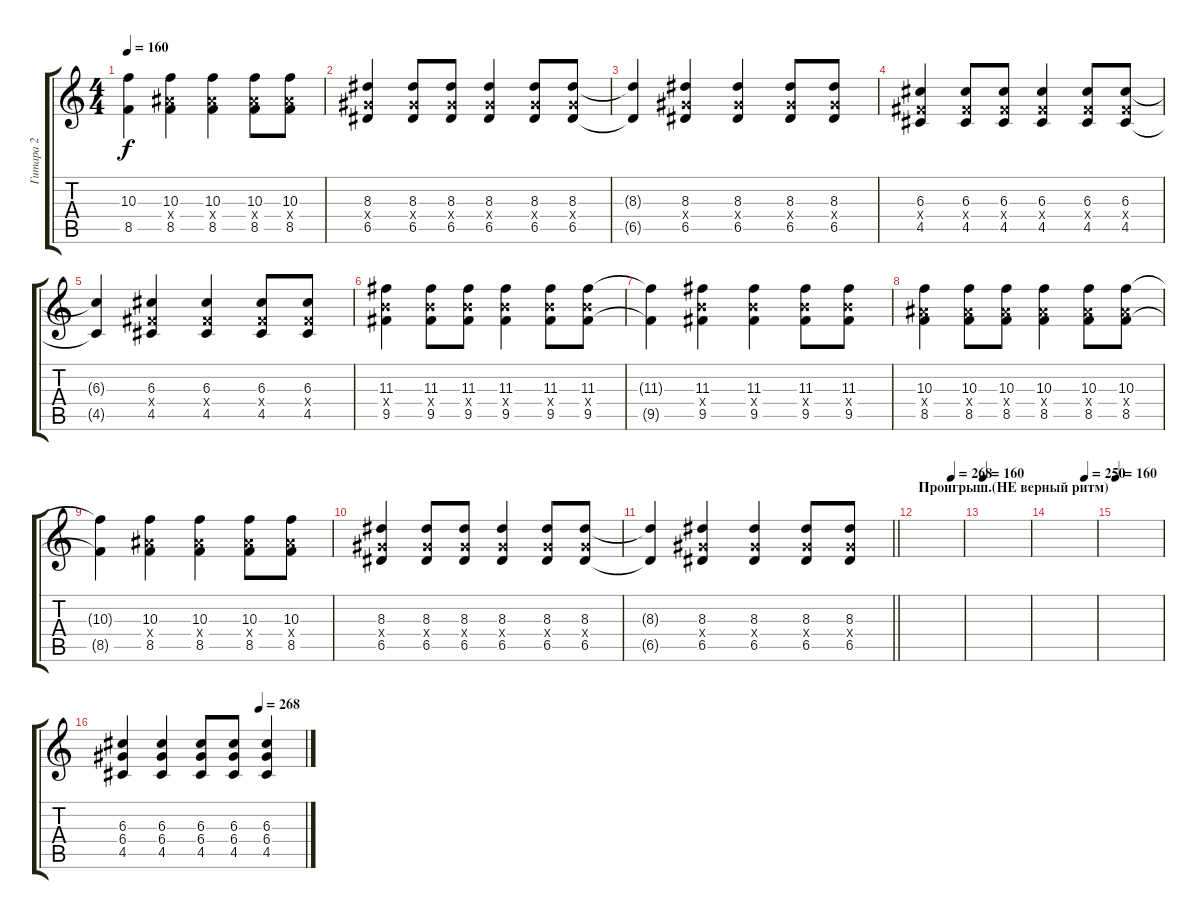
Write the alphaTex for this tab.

\track ("Гитара 2" "Гитара 2") {instrument distortionguitar}
\staff {score tabs}
\tuning (E4 B3 G3 D3 A2 E2) {hide}
\ts (4 4)
\tempo 160
\clef g2
\ks c
(10.3{t} 8.5{t}).4{dy f} (10.3 8.4{x} 8.5).4 (10.3 8.4{x} 8.5).4 (10.3 8.4{x} 8.5).8 (10.3 8.4{x} 8.5).8 |
(8.3 6.4{x} 6.5).4 (8.3 6.4{x} 6.5).8 (8.3 6.4{x} 6.5).8 (8.3 6.4{x} 6.5).4 (8.3 6.4{x} 6.5).8 (8.3 6.4{x} 6.5).8 |
(8.3{t} 6.5{t}).4 (8.3 6.4{x} 6.5).4 (8.3 6.4{x} 6.5).4 (8.3 6.4{x} 6.5).8 (8.3 6.4{x} 6.5).8 |
(6.3 4.4{x} 4.5).4 (6.3 4.4{x} 4.5).8 (6.3 4.4{x} 4.5).8 (6.3 4.4{x} 4.5).4 (6.3 4.4{x} 4.5).8 (6.3 4.4{x} 4.5).8 |
(6.3{t} 4.5{t}).4 (6.3 4.4{x} 4.5).4 (6.3 4.4{x} 4.5).4 (6.3 4.4{x} 4.5).8 (6.3 4.4{x} 4.5).8 |
(11.3 9.4{x} 9.5).4 (11.3 9.4{x} 9.5).8 (11.3 9.4{x} 9.5).8 (11.3 9.4{x} 9.5).4 (11.3 9.4{x} 9.5).8 (11.3 9.4{x} 9.5).8 |
(11.3{t} 9.5{t}).4 (11.3 9.4{x} 9.5).4 (11.3 9.4{x} 9.5).4 (11.3 9.4{x} 9.5).8 (11.3 9.4{x} 9.5).8 |
(10.3 8.4{x} 8.5).4 (10.3 8.4{x} 8.5).8 (10.3 8.4{x} 8.5).8 (10.3 8.4{x} 8.5).4 (10.3 8.4{x} 8.5).8 (10.3 8.4{x} 8.5).8 |
(10.3{t} 8.5{t}).4 (10.3 8.4{x} 8.5).4 (10.3 8.4{x} 8.5).4 (10.3 8.4{x} 8.5).8 (10.3 8.4{x} 8.5).8 |
(8.3 6.4{x} 6.5).4 (8.3 6.4{x} 6.5).8 (8.3 6.4{x} 6.5).8 (8.3 6.4{x} 6.5).4 (8.3 6.4{x} 6.5).8 (8.3 6.4{x} 6.5).8 |
\barLineRight lightlight
(8.3{t} 6.5{t}).4 (8.3 6.4{x} 6.5).4 (8.3 6.4{x} 6.5).4 (8.3 6.4{x} 6.5).8 (8.3 6.4{x} 6.5).8 |
\section ("" "Проигрыш.(НЕ верный ритм)")
\tempo (268 0.75)
|
\tempo 160
|
\tempo (250 0.75)
|
\tempo 160
|
\tempo (268 0.75)
(6.3 6.4 4.5).4 (6.3 6.4 4.5).4 (6.3 6.4 4.5).8 (6.3 6.4 4.5).8 (6.3 6.4 4.5).4
